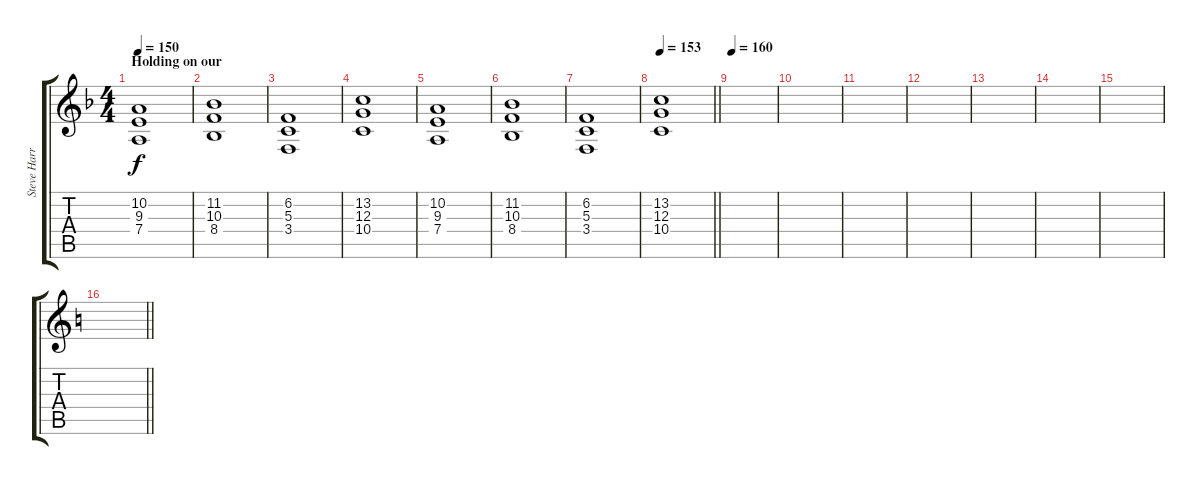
\track ("Steve Harris" "Steve Harr") {instrument stringensemble1}
\staff {score tabs}
\tuning (E4 B3 G3 D3 A2 E2) {hide}
\ts (4 4)
\section ("" "Holding on our")
\tempo 150
\clef g2
\ks f
(10.2 9.3 7.4).1{dy f} |
(11.2 10.3 8.4).1 |
(6.2 5.3 3.4).1 |
(13.2 12.3 10.4).1 |
(10.2 9.3 7.4).1 |
(11.2 10.3 8.4).1 |
(6.2 5.3 3.4).1 |
\tempo 153
\barLineRight lightlight
(13.2 12.3 10.4).1 |
\tempo 160
|
|
|
|
|
|
|
\barLineRight lightlight
\ks c
